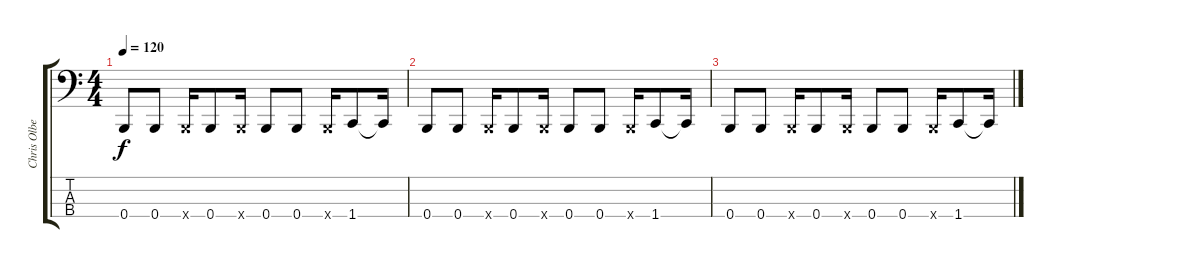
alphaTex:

\track ("Chris Olbe Wolbers" "Chris Olbe") {instrument electricbasspick}
\staff {score tabs}
\tuning (D2 A1 E1 B0) {hide}
\ts (4 4)
\tempo 120
\clef f4
\ks c
0.4.8{dy f} 0.4.8 0.4{x}.16 0.4.8 0.4{x}.16 0.4.8 0.4.8 0.4{x}.16 1.4.8 1.4{t}.16 |
0.4.8 0.4.8 0.4{x}.16 0.4.8 0.4{x}.16 0.4.8 0.4.8 0.4{x}.16 1.4.8 1.4{t}.16 |
0.4.8 0.4.8 0.4{x}.16 0.4.8 0.4{x}.16 0.4.8 0.4.8 0.4{x}.16 1.4.8 1.4{t}.16
